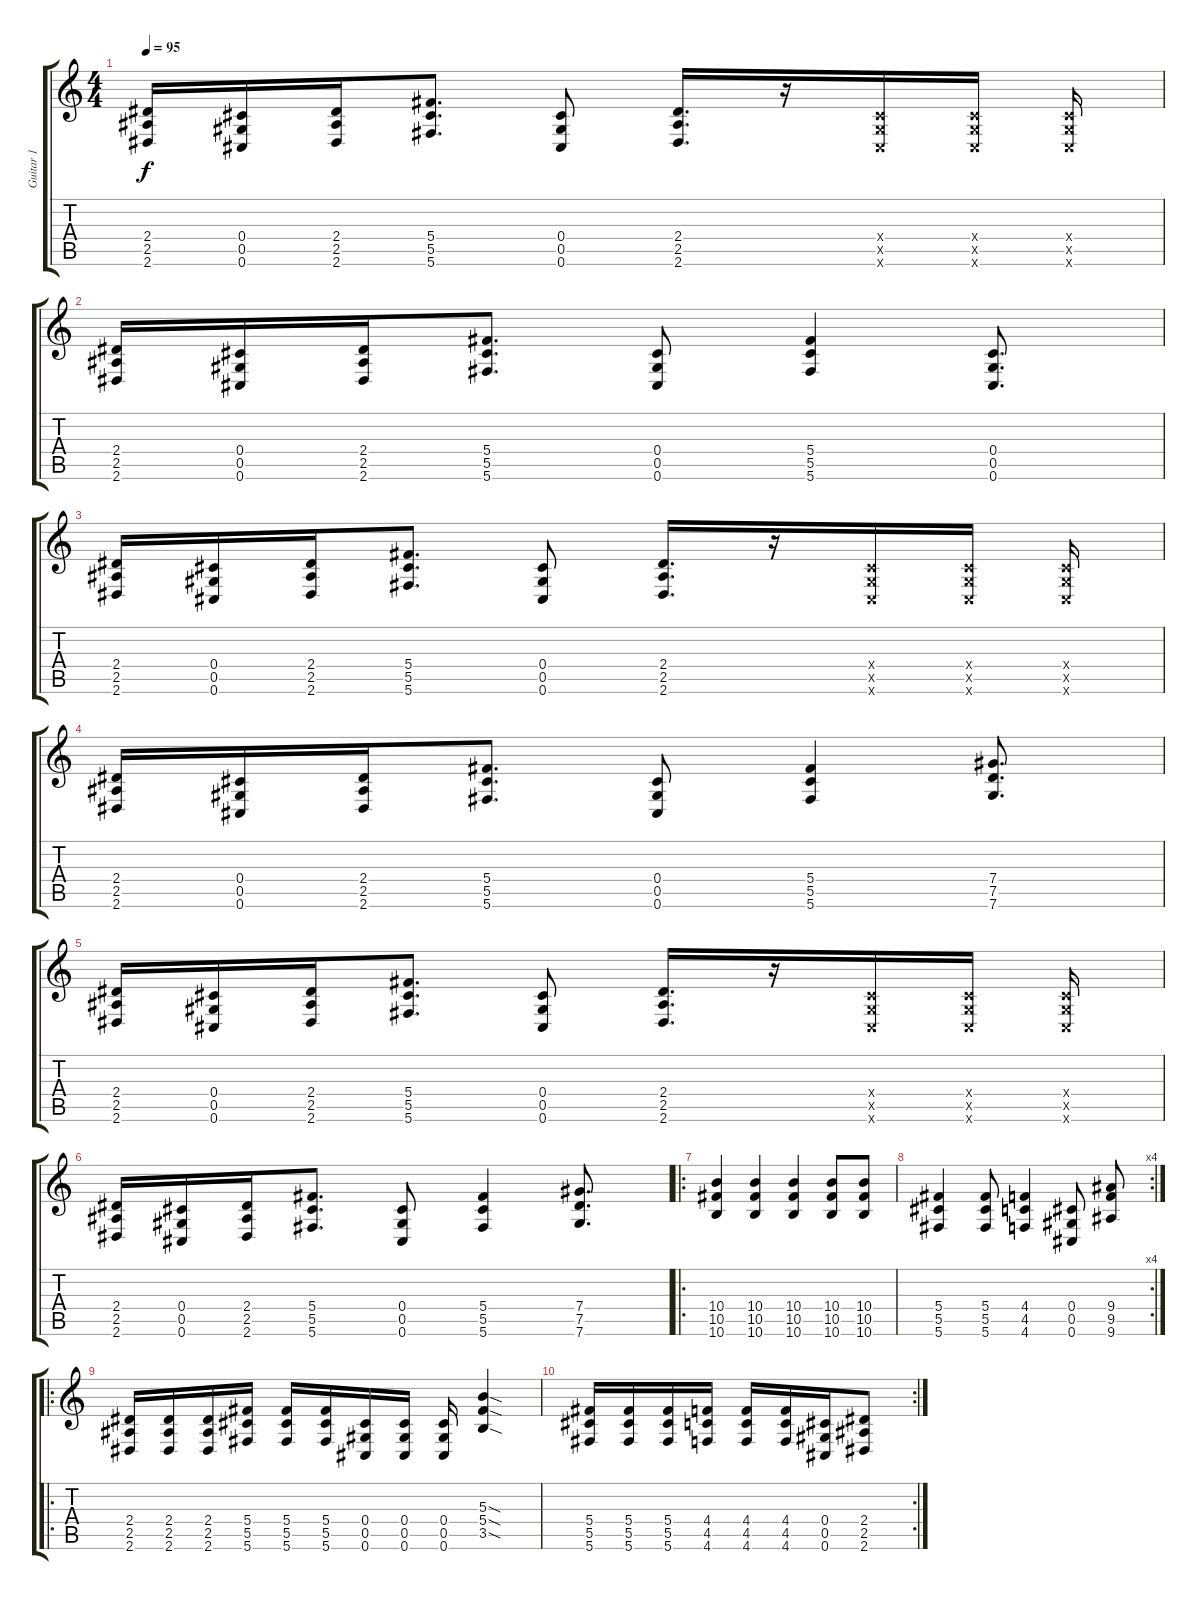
\track ("Guitar 1" "Guitar 1") {instrument distortionguitar}
\staff {score tabs}
\tuning (Eb4 Bb3 Gb3 Db3 Ab2 Db2) {hide}
\ts (4 4)
\tempo 95
\clef g2
\ks c
(2.4 2.5 2.6).16{dy f} (0.4 0.5 0.6).16 (2.4 2.5 2.6).16 (5.4 5.5 5.6).8{d} (0.4 0.5 0.6).8 (2.4 2.5 2.6).16{d} r.16 (0.4{x} 0.5{x} 0.6{x}).16 (0.4{x} 0.5{x} 0.6{x}).16 (0.4{x} 0.5{x} 0.6{x}).16 |
(2.4 2.5 2.6).16 (0.4 0.5 0.6).16 (2.4 2.5 2.6).16 (5.4 5.5 5.6).8{d} (0.4 0.5 0.6).8 (5.4 5.5 5.6).4 (0.4 0.5 0.6).8{d} |
(2.4 2.5 2.6).16 (0.4 0.5 0.6).16 (2.4 2.5 2.6).16 (5.4 5.5 5.6).8{d} (0.4 0.5 0.6).8 (2.4 2.5 2.6).16{d} r.16 (0.4{x} 0.5{x} 0.6{x}).16 (0.4{x} 0.5{x} 0.6{x}).16 (0.4{x} 0.5{x} 0.6{x}).16 |
(2.4 2.5 2.6).16 (0.4 0.5 0.6).16 (2.4 2.5 2.6).16 (5.4 5.5 5.6).8{d} (0.4 0.5 0.6).8 (5.4 5.5 5.6).4 (7.4 7.5 7.6).8{d} |
(2.4 2.5 2.6).16 (0.4 0.5 0.6).16 (2.4 2.5 2.6).16 (5.4 5.5 5.6).8{d} (0.4 0.5 0.6).8 (2.4 2.5 2.6).16{d} r.16 (0.4{x} 0.5{x} 0.6{x}).16 (0.4{x} 0.5{x} 0.6{x}).16 (0.4{x} 0.5{x} 0.6{x}).16 |
(2.4 2.5 2.6).16 (0.4 0.5 0.6).16 (2.4 2.5 2.6).16 (5.4 5.5 5.6).8{d} (0.4 0.5 0.6).8 (5.4 5.5 5.6).4 (7.4 7.5 7.6).8{d} |
\ro
(10.4 10.5 10.6).4 (10.4 10.5 10.6).4 (10.4 10.5 10.6).4 (10.4 10.5 10.6).8 (10.4 10.5 10.6).8 |
\rc 4
(5.4 5.5 5.6).4 (5.4 5.5 5.6).8 (4.4 4.5 4.6).4 (0.4 0.5 0.6).8 (9.4 9.5 9.6).8 |
\ro
(2.4 2.5 2.6).16 (2.4 2.5 2.6).16 (2.4 2.5 2.6).16 (5.4 5.5 5.6).16 (5.4 5.5 5.6).16 (5.4 5.5 5.6).16 (0.4 0.5 0.6).16 (0.4 0.5 0.6).16 (0.4 0.5 0.6).16 (5.3{sod} 5.4{sod} 3.5{sod}).4 |
\rc 2
(5.4 5.5 5.6).16 (5.4 5.5 5.6).16 (5.4 5.5 5.6).16 (4.4 4.5 4.6).16 (4.4 4.5 4.6).16 (4.4 4.5 4.6).16 (0.4 0.5 0.6).16 (2.4 2.5 2.6).8
